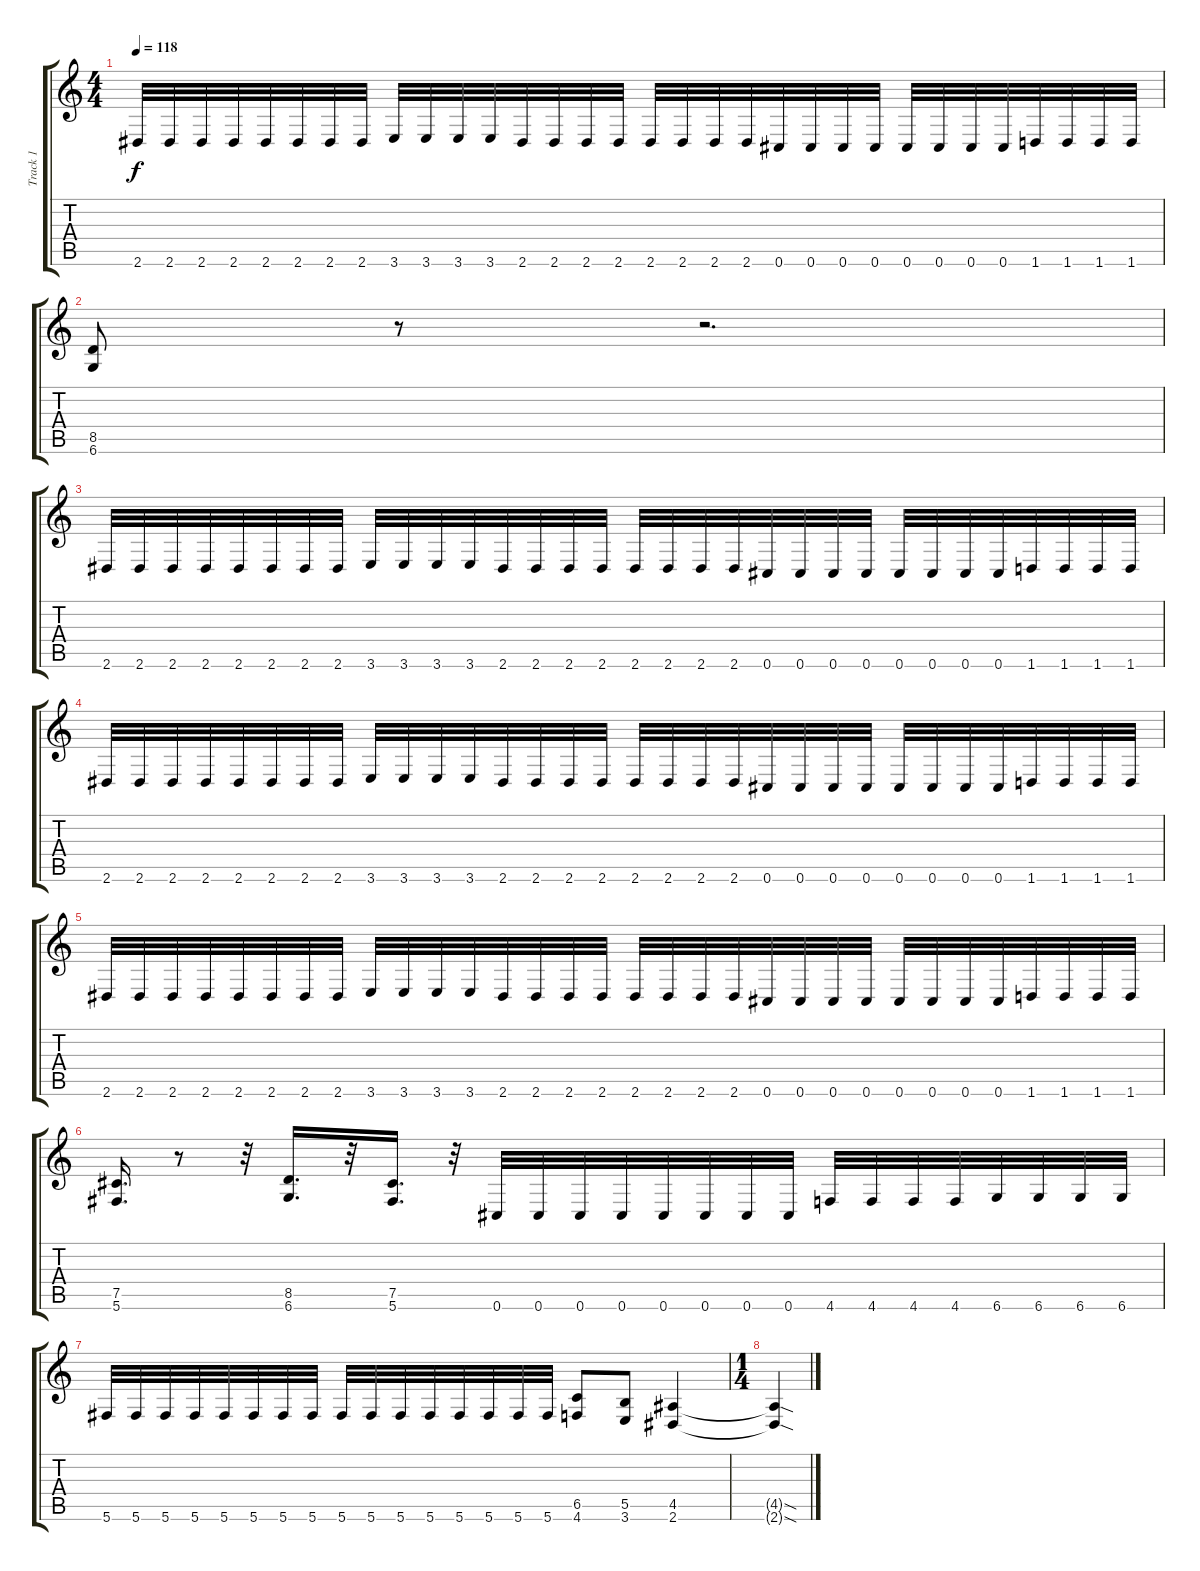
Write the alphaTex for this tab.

\track ("Track 1" "Track 1") {instrument distortionguitar}
\staff {score tabs}
\tuning (Db4 Ab3 E3 B2 Gb2 Db2) {hide}
\ts (4 4)
\tempo 118
\clef g2
\ks c
2.6.32{dy f} 2.6.32 2.6.32 2.6.32 2.6.32 2.6.32 2.6.32 2.6.32 3.6.32 3.6.32 3.6.32 3.6.32 2.6.32 2.6.32 2.6.32 2.6.32 2.6.32 2.6.32 2.6.32 2.6.32 0.6.32 0.6.32 0.6.32 0.6.32 0.6.32 0.6.32 0.6.32 0.6.32 1.6.32 1.6.32 1.6.32 1.6.32 |
(8.5 6.6).8 r.8 r.2{d} |
2.6.32 2.6.32 2.6.32 2.6.32 2.6.32 2.6.32 2.6.32 2.6.32 3.6.32 3.6.32 3.6.32 3.6.32 2.6.32 2.6.32 2.6.32 2.6.32 2.6.32 2.6.32 2.6.32 2.6.32 0.6.32 0.6.32 0.6.32 0.6.32 0.6.32 0.6.32 0.6.32 0.6.32 1.6.32 1.6.32 1.6.32 1.6.32 |
2.6.32 2.6.32 2.6.32 2.6.32 2.6.32 2.6.32 2.6.32 2.6.32 3.6.32 3.6.32 3.6.32 3.6.32 2.6.32 2.6.32 2.6.32 2.6.32 2.6.32 2.6.32 2.6.32 2.6.32 0.6.32 0.6.32 0.6.32 0.6.32 0.6.32 0.6.32 0.6.32 0.6.32 1.6.32 1.6.32 1.6.32 1.6.32 |
2.6.32 2.6.32 2.6.32 2.6.32 2.6.32 2.6.32 2.6.32 2.6.32 3.6.32 3.6.32 3.6.32 3.6.32 2.6.32 2.6.32 2.6.32 2.6.32 2.6.32 2.6.32 2.6.32 2.6.32 0.6.32 0.6.32 0.6.32 0.6.32 0.6.32 0.6.32 0.6.32 0.6.32 1.6.32 1.6.32 1.6.32 1.6.32 |
(7.5 5.6).16{d} r.8 r.32 (8.5 6.6).16{d} r.32 (7.5 5.6).16{d} r.32 0.6.32 0.6.32 0.6.32 0.6.32 0.6.32 0.6.32 0.6.32 0.6.32 4.6.32 4.6.32 4.6.32 4.6.32 6.6.32 6.6.32 6.6.32 6.6.32 |
5.6.32 5.6.32 5.6.32 5.6.32 5.6.32 5.6.32 5.6.32 5.6.32 5.6.32 5.6.32 5.6.32 5.6.32 5.6.32 5.6.32 5.6.32 5.6.32 (6.5 4.6).8 (5.5 3.6).8 (4.5 2.6).4 |
\ts (1 4)
(4.5{sod t} 2.6{sod t}).4
